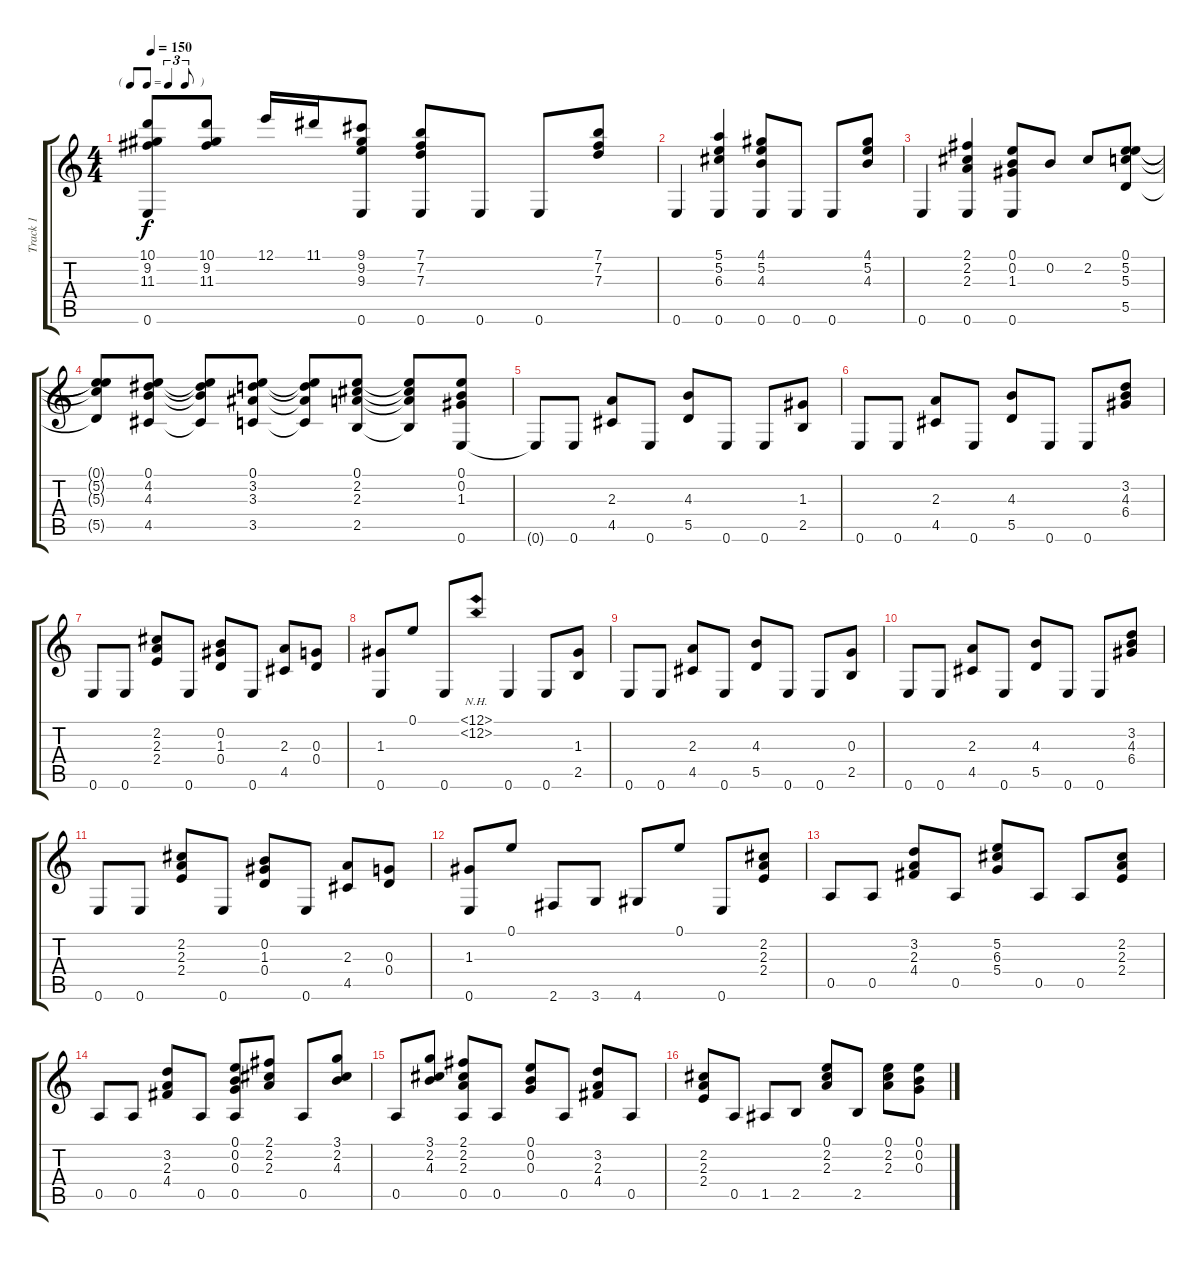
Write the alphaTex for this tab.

\track ("Track 1" "Track 1") {instrument acousticguitarsteel}
\staff {score tabs}
\tuning (E4 B3 G3 D3 A2 E2) {hide}
\ts (4 4)
\tf triplet8th
\tempo 150
\clef g2
\ks c
(10.1 9.2 11.3 0.6).8{dy f} (10.1 9.2 11.3).8 12.1.16 11.1.16 (9.1 9.2 9.3 0.6).8 (7.1 7.2 7.3 0.6).8 0.6.8 0.6.8 (7.1 7.2 7.3).8 |
0.6.4 (5.1 5.2 6.3 0.6).4 (4.1 5.2 4.3 0.6).8 0.6.8 0.6.8 (4.1 5.2 4.3).8 |
0.6.4 (2.1 2.2 2.3 0.6).4 (0.1 0.2 1.3 0.6).8 0.2.8 2.2.8 (0.1 5.2 5.3 5.5).8 |
(0.1{t} 5.2{t} 5.3{t} 5.5{t}).8 (0.1 4.2 4.3 4.5).8 (0.1{t} 4.2{t} 4.3{t} 4.5{t}).8 (0.1 3.2 3.3 3.5).8 (0.1{t} 3.2{t} 3.3{t} 3.5{t}).8 (0.1 2.2 2.3 2.5).8 (0.1{t} 2.2{t} 2.3{t} 2.5{t}).8 (0.1 0.2 1.3 0.6).8 |
0.6{t}.8 0.6.8 (2.3 4.5).8 0.6.8 (4.3 5.5).8 0.6.8 0.6.8 (1.3 2.5).8 |
0.6.8 0.6.8 (2.3 4.5).8 0.6.8 (4.3 5.5).8 0.6.8 0.6.8 (3.2 4.3 6.4).8 |
0.6.8 0.6.8 (2.2 2.3 2.4).8 0.6.8 (0.2 1.3 0.4).8 0.6.8 (2.3 4.5).8 (0.3 0.4).8 |
(1.3 0.6).8 0.1.8 0.6.8 (12.1{nh} 12.2{nh}).8 0.6.4 0.6.8 (1.3 2.5).8 |
0.6.8 0.6.8 (2.3 4.5).8 0.6.8 (4.3 5.5).8 0.6.8 0.6.8 (0.3 2.5).8 |
0.6.8 0.6.8 (2.3 4.5).8 0.6.8 (4.3 5.5).8 0.6.8 0.6.8 (3.2 4.3 6.4).8 |
0.6.8 0.6.8 (2.2 2.3 2.4).8 0.6.8 (0.2 1.3 0.4).8 0.6.8 (2.3 4.5).8 (0.3 0.4).8 |
(1.3 0.6).8 0.1.8 2.6.8 3.6.8 4.6.8 0.1.8 0.6.8 (2.2 2.3 2.4).8 |
0.5.8 0.5.8 (3.2 2.3 4.4).8 0.5.8 (5.2 6.3 5.4).8 0.5.8 0.5.8 (2.2 2.3 2.4).8 |
0.5.8 0.5.8 (3.2 2.3 4.4).8 0.5.8 (0.1 0.2 0.3 0.5).8 (2.1 2.2 2.3).8 0.5.8 (3.1 2.2 4.3).8 |
0.5.8 (3.1 2.2 4.3).8 (2.1 2.2 2.3 0.5).8 0.5.8 (0.1 0.2 0.3).8 0.5.8 (3.2 2.3 4.4).8 0.5.8 |
(2.2 2.3 2.4).8 0.5.8 1.5.8 2.5.8 (0.1 2.2 2.3).8 2.5.8 (0.1 2.2 2.3).8 (0.1 0.2 0.3).8
